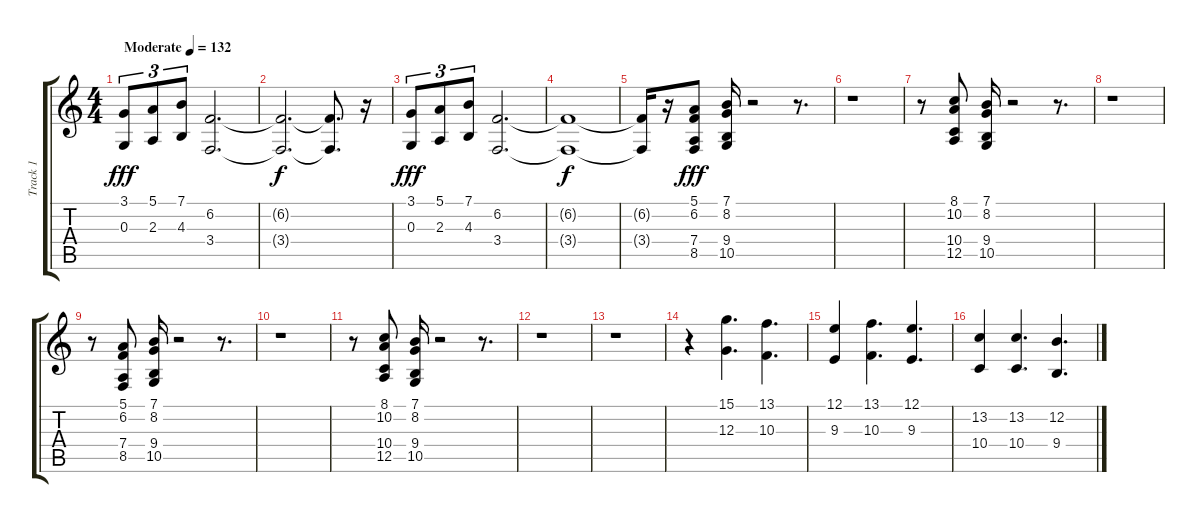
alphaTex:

\track ("Track 1" "Track 1") {instrument synthbrass1}
\staff {score tabs}
\tuning (E4 B3 G3 D3 A2 E2) {hide}
\ts (4 4)
\tempo (132 "Moderate")
\clef g2
\ks c
(3.1 0.3).8{tu (3 2) dy fff instrument synthbrass1} (5.1 2.3).8{tu (3 2)} (7.1 4.3).8{tu (3 2)} (6.2 3.4).2{d} |
(6.2{t} 3.4{t}).2{d dy f} (6.2{t} 3.4{t}).8{d} r.16 |
(3.1 0.3).8{tu (3 2) dy fff} (5.1 2.3).8{tu (3 2)} (7.1 4.3).8{tu (3 2)} (6.2 3.4).2{d} |
(6.2{t} 3.4{t}).1{dy f} |
(6.2{t} 3.4{t}).16 r.16 (5.1 6.2 7.4 8.5).8{dy fff} (7.1 8.2 9.4 10.5).16 r.2 r.8{d} |
r.1 |
r.8 (8.1 10.2 10.4 12.5).8 (7.1 8.2 9.4 10.5).16 r.2 r.8{d} |
r.1 |
r.8 (5.1 6.2 7.4 8.5).8 (7.1 8.2 9.4 10.5).16 r.2 r.8{d} |
r.1 |
r.8 (8.1 10.2 10.4 12.5).8 (7.1 8.2 9.4 10.5).16 r.2 r.8{d} |
r.1 |
r.1 |
r.4 (15.1 12.3).4{d} (13.1 10.3).4{d} |
(12.1 9.3).4 (13.1 10.3).4{d} (12.1 9.3).4{d} |
(13.2 10.4).4 (13.2 10.4).4{d} (12.2 9.4).4{d}
